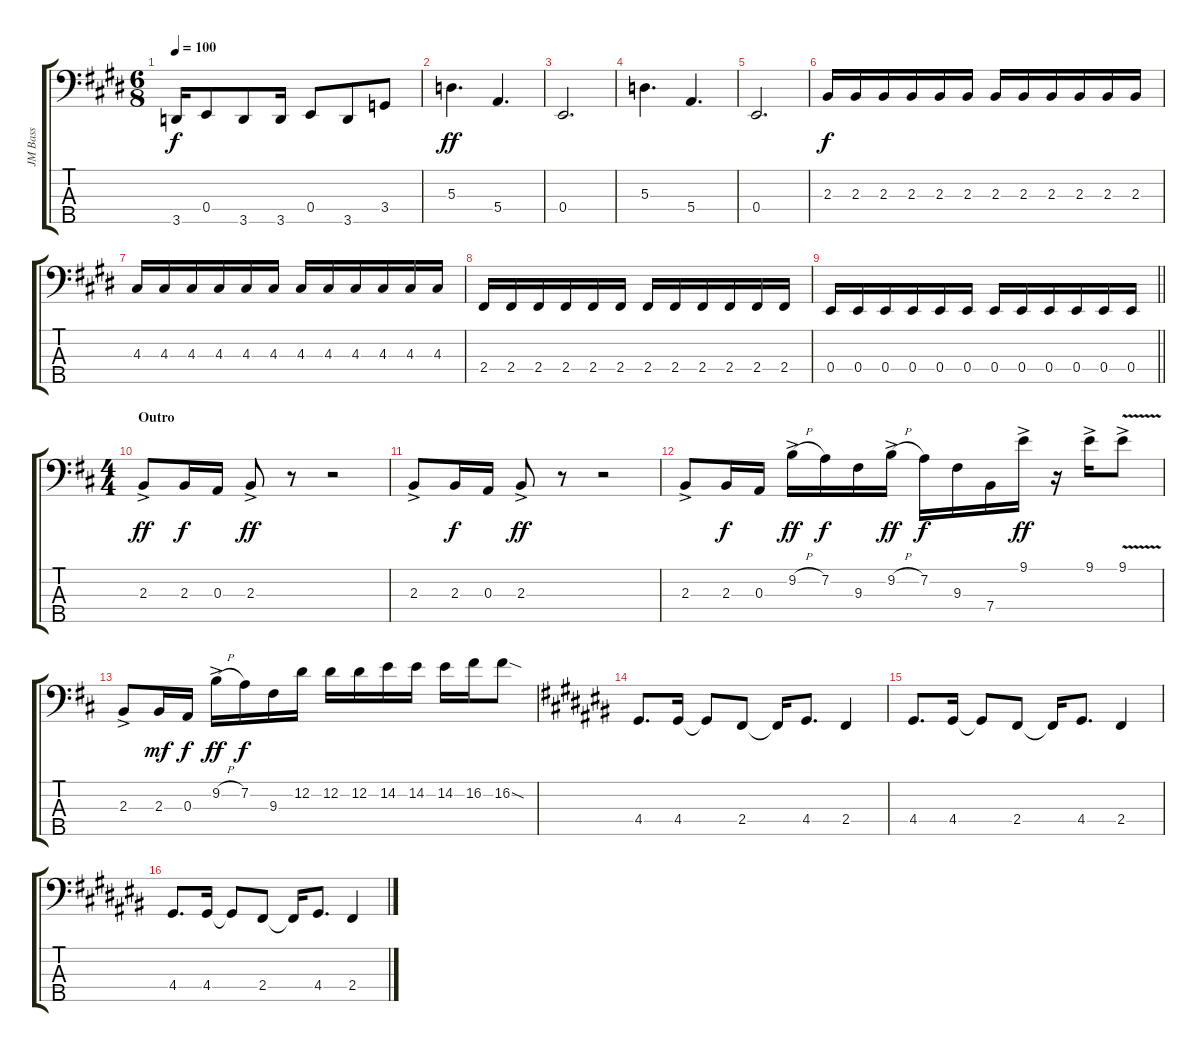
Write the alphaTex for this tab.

\track ("JM Bass" "JM Bass") {instrument electricbassfinger}
\staff {score tabs}
\tuning (G2 D2 A1 E1 B0) {hide}
\ts (6 8)
\tempo 100
\clef f4
\ks e
3.5.16{dy f} 0.4.8 3.5.8 3.5.16 0.4.8 3.5.8 3.4.8 |
5.3.4{d dy ff} 5.4.4{d} |
0.4.2{d} |
5.3.4{d} 5.4.4{d} |
0.4.2{d} |
2.3.16{dy f} 2.3.16 2.3.16 2.3.16 2.3.16 2.3.16 2.3.16 2.3.16 2.3.16 2.3.16 2.3.16 2.3.16 |
4.3.16 4.3.16 4.3.16 4.3.16 4.3.16 4.3.16 4.3.16 4.3.16 4.3.16 4.3.16 4.3.16 4.3.16 |
2.4.16 2.4.16 2.4.16 2.4.16 2.4.16 2.4.16 2.4.16 2.4.16 2.4.16 2.4.16 2.4.16 2.4.16 |
\barLineRight lightlight
0.4.16 0.4.16 0.4.16 0.4.16 0.4.16 0.4.16 0.4.16 0.4.16 0.4.16 0.4.16 0.4.16 0.4.16 |
\ts (4 4)
\section ("" "Outro")
\ks d
2.3{ac}.8{dy ff} 2.3.16{dy f} 0.3.16 2.3{ac}.8{dy ff} r.8 r.2 |
2.3{ac}.8 2.3.16{dy f} 0.3.16 2.3{ac}.8{dy ff} r.8 r.2 |
2.3{ac}.8 2.3.16{dy f} 0.3.16 9.2{h ac}.16{dy ff} 7.2.16{dy f} 9.3.16 9.2{h ac}.16{dy ff} 7.2.16{dy f} 9.3.16 7.4.16 9.1{ac}.16{dy ff} r.16 9.1{ac}.16 9.1{v ac}.8 |
2.3{ac}.8 2.3.16{dy mf} 0.3.16{dy f} 9.2{h ac}.16{dy ff} 7.2.16{dy f} 9.3.16 12.2.16 12.2.16 12.2.16 14.2.16 14.2.16 14.2.16 16.2.16 16.2{sod}.8 |
\ks c#
4.4.8{d} 4.4.16 4.4{t}.8 2.4.8 2.4{t}.16 4.4.8{d} 2.4.4 |
4.4.8{d} 4.4.16 4.4{t}.8 2.4.8 2.4{t}.16 4.4.8{d} 2.4.4 |
4.4.8{d} 4.4.16 4.4{t}.8 2.4.8 2.4{t}.16 4.4.8{d} 2.4.4
